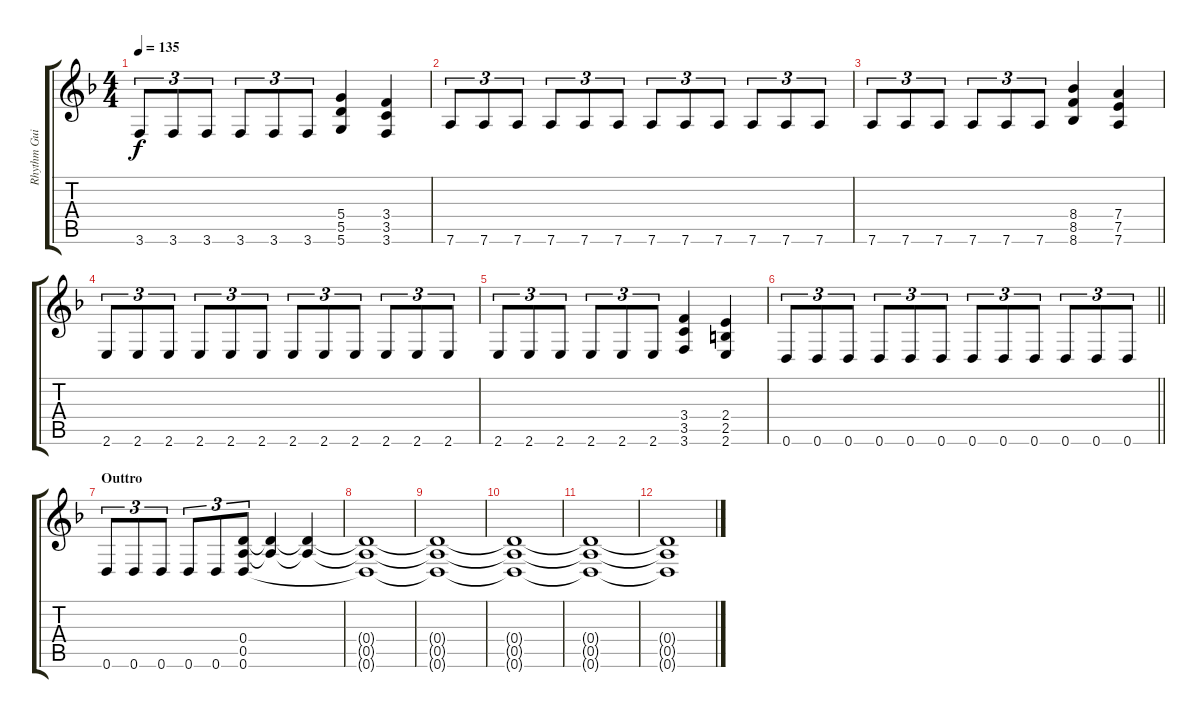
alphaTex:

\track ("Rhythm Guitar" "Rhythm Gui") {instrument overdrivenguitar}
\staff {score tabs}
\tuning (E4 B3 G3 D3 A2 D2) {hide}
\ts (4 4)
\tempo 135
\clef g2
\ks dminor
3.6.8{tu (3 2) dy f} 3.6.8{tu (3 2)} 3.6.8{tu (3 2)} 3.6.8{tu (3 2)} 3.6.8{tu (3 2)} 3.6.8{tu (3 2)} (5.4 5.5 5.6).4 (3.4 3.5 3.6).4 |
7.6.8{tu (3 2)} 7.6.8{tu (3 2)} 7.6.8{tu (3 2)} 7.6.8{tu (3 2)} 7.6.8{tu (3 2)} 7.6.8{tu (3 2)} 7.6.8{tu (3 2)} 7.6.8{tu (3 2)} 7.6.8{tu (3 2)} 7.6.8{tu (3 2)} 7.6.8{tu (3 2)} 7.6.8{tu (3 2)} |
7.6.8{tu (3 2)} 7.6.8{tu (3 2)} 7.6.8{tu (3 2)} 7.6.8{tu (3 2)} 7.6.8{tu (3 2)} 7.6.8{tu (3 2)} (8.4 8.5 8.6).4 (7.4 7.5 7.6).4 |
2.6.8{tu (3 2)} 2.6.8{tu (3 2)} 2.6.8{tu (3 2)} 2.6.8{tu (3 2)} 2.6.8{tu (3 2)} 2.6.8{tu (3 2)} 2.6.8{tu (3 2)} 2.6.8{tu (3 2)} 2.6.8{tu (3 2)} 2.6.8{tu (3 2)} 2.6.8{tu (3 2)} 2.6.8{tu (3 2)} |
2.6.8{tu (3 2)} 2.6.8{tu (3 2)} 2.6.8{tu (3 2)} 2.6.8{tu (3 2)} 2.6.8{tu (3 2)} 2.6.8{tu (3 2)} (3.4 3.5 3.6).4 (2.4 2.5 2.6).4 |
\barLineRight lightlight
0.6.8{tu (3 2)} 0.6.8{tu (3 2)} 0.6.8{tu (3 2)} 0.6.8{tu (3 2)} 0.6.8{tu (3 2)} 0.6.8{tu (3 2)} 0.6.8{tu (3 2)} 0.6.8{tu (3 2)} 0.6.8{tu (3 2)} 0.6.8{tu (3 2)} 0.6.8{tu (3 2)} 0.6.8{tu (3 2)} |
\section ("" "Outtro")
0.6.8{tu (3 2)} 0.6.8{tu (3 2)} 0.6.8{tu (3 2)} 0.6.8{tu (3 2)} 0.6.8{tu (3 2)} (0.4 0.5 0.6).8{tu (3 2)} (0.4{t} 0.5{t}).4 (0.4{t} 0.5{t}).4 |
(0.4{t} 0.5{t} 0.6{t}).1 |
(0.4{t} 0.5{t} 0.6{t}).1{volume 0} |
(0.4{t} 0.5{t} 0.6{t}).1 |
(0.4{t} 0.5{t} 0.6{t}).1 |
(0.4{t} 0.5{t} 0.6{t}).1
